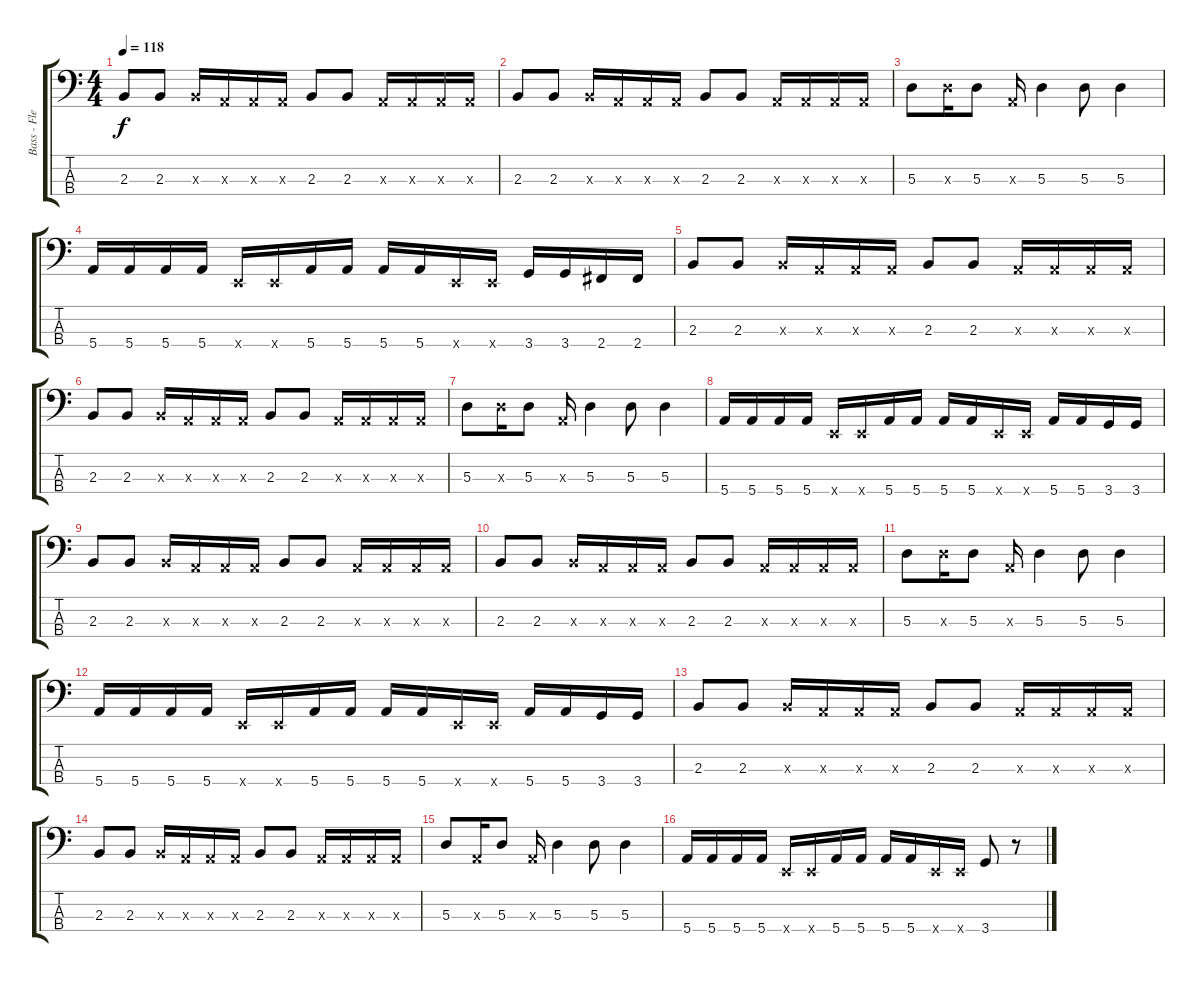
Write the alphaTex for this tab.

\track ("Bass - Flea" "Bass - Fle") {instrument slapbass1}
\staff {score tabs}
\tuning (G2 D2 A1 E1) {hide}
\ts (4 4)
\tempo 118
\clef f4
\ks c
2.3.8{dy f} 2.3.8 2.3{x}.16 0.3{x}.16 0.3{x}.16 0.3{x}.16 2.3.8 2.3.8 0.3{x}.16 0.3{x}.16 0.3{x}.16 0.3{x}.16 |
2.3.8 2.3.8 2.3{x}.16 0.3{x}.16 0.3{x}.16 0.3{x}.16 2.3.8 2.3.8 0.3{x}.16 0.3{x}.16 0.3{x}.16 0.3{x}.16 |
5.3.8 5.3{x}.16 5.3.8 0.3{x}.16 5.3.4 5.3.8 5.3.4 |
5.4.16 5.4.16 5.4.16 5.4.16 0.4{x}.16 0.4{x}.16 5.4.16 5.4.16 5.4.16 5.4.16 0.4{x}.16 0.4{x}.16 3.4.16 3.4.16 2.4.16 2.4.16 |
2.3.8 2.3.8 2.3{x}.16 0.3{x}.16 0.3{x}.16 0.3{x}.16 2.3.8 2.3.8 0.3{x}.16 0.3{x}.16 0.3{x}.16 0.3{x}.16 |
2.3.8 2.3.8 2.3{x}.16 0.3{x}.16 0.3{x}.16 0.3{x}.16 2.3.8 2.3.8 0.3{x}.16 0.3{x}.16 0.3{x}.16 0.3{x}.16 |
5.3.8 5.3{x}.16 5.3.8 0.3{x}.16 5.3.4 5.3.8 5.3.4 |
5.4.16 5.4.16 5.4.16 5.4.16 0.4{x}.16 0.4{x}.16 5.4.16 5.4.16 5.4.16 5.4.16 0.4{x}.16 0.4{x}.16 5.4.16 5.4.16 3.4.16 3.4.16 |
2.3.8 2.3.8 2.3{x}.16 0.3{x}.16 0.3{x}.16 0.3{x}.16 2.3.8 2.3.8 0.3{x}.16 0.3{x}.16 0.3{x}.16 0.3{x}.16 |
2.3.8 2.3.8 2.3{x}.16 0.3{x}.16 0.3{x}.16 0.3{x}.16 2.3.8 2.3.8 0.3{x}.16 0.3{x}.16 0.3{x}.16 0.3{x}.16 |
5.3.8 5.3{x}.16 5.3.8 0.3{x}.16 5.3.4 5.3.8 5.3.4 |
5.4.16 5.4.16 5.4.16 5.4.16 0.4{x}.16 0.4{x}.16 5.4.16 5.4.16 5.4.16 5.4.16 0.4{x}.16 0.4{x}.16 5.4.16 5.4.16 3.4.16 3.4.16 |
2.3.8 2.3.8 2.3{x}.16 0.3{x}.16 0.3{x}.16 0.3{x}.16 2.3.8 2.3.8 0.3{x}.16 0.3{x}.16 0.3{x}.16 0.3{x}.16 |
2.3.8 2.3.8 2.3{x}.16 0.3{x}.16 0.3{x}.16 0.3{x}.16 2.3.8 2.3.8 0.3{x}.16 0.3{x}.16 0.3{x}.16 0.3{x}.16 |
5.3.8 0.3{x}.16 5.3.8 0.3{x}.16 5.3.4 5.3.8 5.3.4 |
5.4.16 5.4.16 5.4.16 5.4.16 0.4{x}.16 0.4{x}.16 5.4.16 5.4.16 5.4.16 5.4.16 0.4{x}.16 0.4{x}.16 3.4.8 r.8
